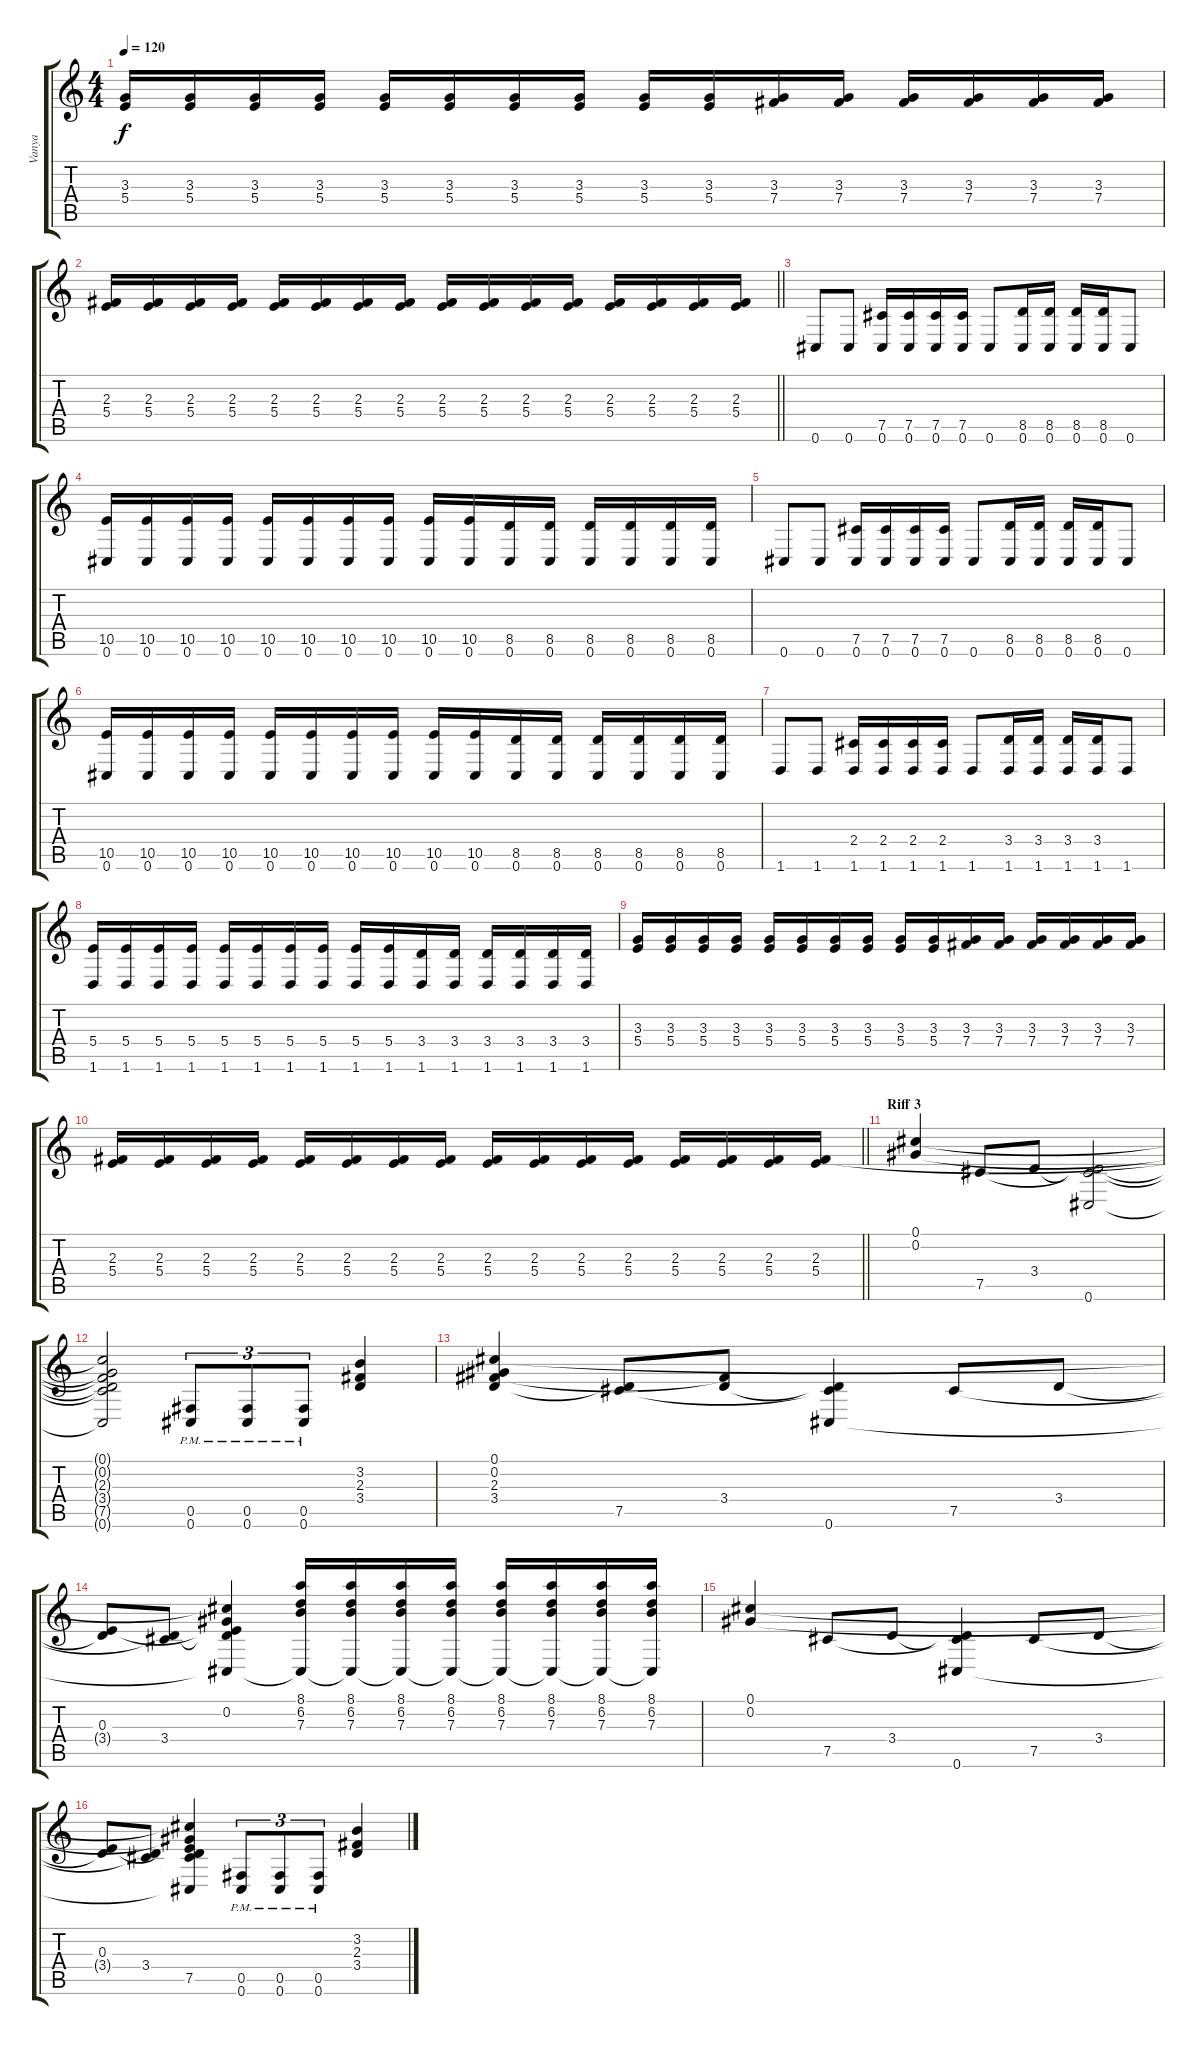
\track ("Vanya" "Vanya") {instrument overdrivenguitar}
\staff {score tabs}
\tuning (Db4 Ab3 E3 B2 Gb2 Db2) {hide}
\ts (4 4)
\tempo 120
\clef g2
\ks c
(3.3 5.4).16{dy f} (3.3 5.4).16 (3.3 5.4).16 (3.3 5.4).16 (3.3 5.4).16 (3.3 5.4).16 (3.3 5.4).16 (3.3 5.4).16 (3.3 5.4).16 (3.3 5.4).16 (3.3 7.4).16 (3.3 7.4).16 (3.3 7.4).16 (3.3 7.4).16 (3.3 7.4).16 (3.3 7.4).16 |
\barLineRight lightlight
(2.3 5.4).16 (2.3 5.4).16 (2.3 5.4).16 (2.3 5.4).16 (2.3 5.4).16 (2.3 5.4).16 (2.3 5.4).16 (2.3 5.4).16 (2.3 5.4).16 (2.3 5.4).16 (2.3 5.4).16 (2.3 5.4).16 (2.3 5.4).16 (2.3 5.4).16 (2.3 5.4).16 (2.3 5.4).16 |
0.6.8 0.6.8 (7.5 0.6).16 (7.5 0.6).16 (7.5 0.6).16 (7.5 0.6).16 0.6.8 (8.5 0.6).16 (8.5 0.6).16 (8.5 0.6).16 (8.5 0.6).16 0.6.8 |
(10.5 0.6).16 (10.5 0.6).16 (10.5 0.6).16 (10.5 0.6).16 (10.5 0.6).16 (10.5 0.6).16 (10.5 0.6).16 (10.5 0.6).16 (10.5 0.6).16 (10.5 0.6).16 (8.5 0.6).16 (8.5 0.6).16 (8.5 0.6).16 (8.5 0.6).16 (8.5 0.6).16 (8.5 0.6).16 |
0.6.8 0.6.8 (7.5 0.6).16 (7.5 0.6).16 (7.5 0.6).16 (7.5 0.6).16 0.6.8 (8.5 0.6).16 (8.5 0.6).16 (8.5 0.6).16 (8.5 0.6).16 0.6.8 |
(10.5 0.6).16 (10.5 0.6).16 (10.5 0.6).16 (10.5 0.6).16 (10.5 0.6).16 (10.5 0.6).16 (10.5 0.6).16 (10.5 0.6).16 (10.5 0.6).16 (10.5 0.6).16 (8.5 0.6).16 (8.5 0.6).16 (8.5 0.6).16 (8.5 0.6).16 (8.5 0.6).16 (8.5 0.6).16 |
1.6.8 1.6.8 (2.4 1.6).16 (2.4 1.6).16 (2.4 1.6).16 (2.4 1.6).16 1.6.8 (3.4 1.6).16 (3.4 1.6).16 (3.4 1.6).16 (3.4 1.6).16 1.6.8 |
(5.4 1.6).16 (5.4 1.6).16 (5.4 1.6).16 (5.4 1.6).16 (5.4 1.6).16 (5.4 1.6).16 (5.4 1.6).16 (5.4 1.6).16 (5.4 1.6).16 (5.4 1.6).16 (3.4 1.6).16 (3.4 1.6).16 (3.4 1.6).16 (3.4 1.6).16 (3.4 1.6).16 (3.4 1.6).16 |
(3.3 5.4).16 (3.3 5.4).16 (3.3 5.4).16 (3.3 5.4).16 (3.3 5.4).16 (3.3 5.4).16 (3.3 5.4).16 (3.3 5.4).16 (3.3 5.4).16 (3.3 5.4).16 (3.3 7.4).16 (3.3 7.4).16 (3.3 7.4).16 (3.3 7.4).16 (3.3 7.4).16 (3.3 7.4).16 |
\barLineRight lightlight
(2.3 5.4).16 (2.3 5.4).16 (2.3 5.4).16 (2.3 5.4).16 (2.3 5.4).16 (2.3 5.4).16 (2.3 5.4).16 (2.3 5.4).16 (2.3 5.4).16 (2.3 5.4).16 (2.3 5.4).16 (2.3 5.4).16 (2.3 5.4).16 (2.3 5.4).16 (2.3 5.4).16 (2.3 5.4).16 |
\section ("" "Riff 3")
(0.1 0.2).4 7.5.8 3.4.8 (3.4{t} 7.5{t} 0.6).2 |
(0.1{t} 0.2{t} 2.3{t} 3.4{t} 7.5{t} 0.6{t}).2 (0.5{pm} 0.6{pm}).8{tu (3 2)} (0.5{pm} 0.6{pm}).8{tu (3 2)} (0.5{pm} 0.6{pm}).8{tu (3 2)} (3.2 2.3 3.4).4 |
(0.1 0.2 2.3 3.4).4 (3.4{t} 7.5).8 (2.3{t} 3.4).8 (3.4{t} 7.5{t} 0.6).4 7.5.8 3.4.8 |
(0.3 3.4{t}).8 (3.4 7.5{t}).8 (0.1{t} 0.2 0.3{t} 3.4{t} 0.6{t}).4 (8.1 6.2 7.3 0.6{t}).16 (8.1 6.2 7.3 0.6{t}).16 (8.1 6.2 7.3 0.6{t}).16 (8.1 6.2 7.3 0.6{t}).16 (8.1 6.2 7.3 0.6{t}).16 (8.1 6.2 7.3 0.6{t}).16 (8.1 6.2 7.3 0.6{t}).16 (8.1 6.2 7.3 0.6{t}).16 |
(0.1 0.2).4 7.5.8 3.4.8 (3.4{t} 7.5{t} 0.6).4 7.5.8 3.4.8 |
(0.3 3.4{t}).8 (3.4 7.5{t}).8 (0.1{t} 0.2{t} 0.3{t} 3.4{t} 7.5 0.6{t}).4 (0.5{pm} 0.6{pm}).8{tu (3 2)} (0.5{pm} 0.6{pm}).8{tu (3 2)} (0.5{pm} 0.6{pm}).8{tu (3 2)} (3.2 2.3 3.4).4
